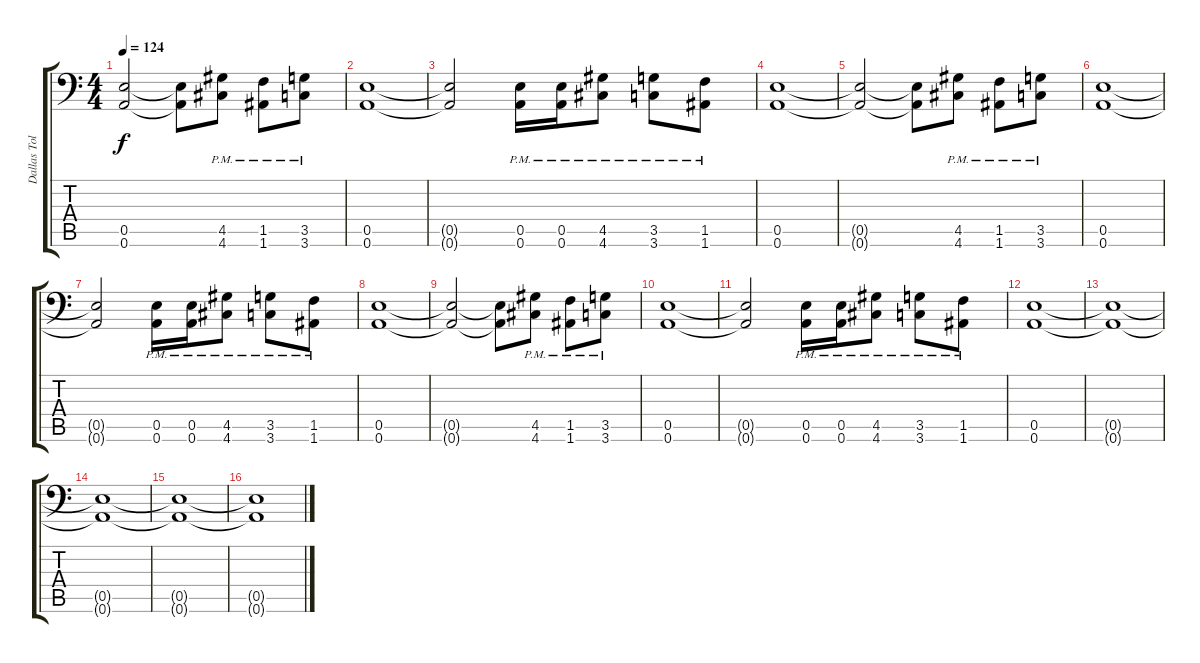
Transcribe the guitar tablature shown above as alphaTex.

\track ("Dallas Toler-Wade" "Dallas Tol") {instrument distortionguitar}
\staff {score tabs}
\tuning (B3 Gb3 D3 A2 E2 A1) {hide}
\ts (4 4)
\tempo 124
\clef f4
\ks c
(0.5{t} 0.6{t}).2{dy f} (0.5{t} 0.6{t}).8 (4.5{pm} 4.6{pm}).8 (1.5{pm} 1.6{pm}).8 (3.5{pm} 3.6{pm}).8 |
(0.5 0.6).1 |
(0.5{t} 0.6{t}).2 (0.5{pm} 0.6{pm}).16 (0.5{pm} 0.6{pm}).16 (4.5{pm} 4.6{pm}).8 (3.5{pm} 3.6{pm}).8 (1.5{pm} 1.6{pm}).8 |
(0.5 0.6).1 |
(0.5{t} 0.6{t}).2 (0.5{t} 0.6{t}).8 (4.5{pm} 4.6{pm}).8 (1.5{pm} 1.6{pm}).8 (3.5{pm} 3.6{pm}).8 |
(0.5 0.6).1 |
(0.5{t} 0.6{t}).2 (0.5{pm} 0.6{pm}).16 (0.5{pm} 0.6{pm}).16 (4.5{pm} 4.6{pm}).8 (3.5{pm} 3.6{pm}).8 (1.5{pm} 1.6{pm}).8 |
(0.5 0.6).1 |
(0.5{t} 0.6{t}).2 (0.5{t} 0.6{t}).8 (4.5{pm} 4.6{pm}).8 (1.5{pm} 1.6{pm}).8 (3.5{pm} 3.6{pm}).8 |
(0.5 0.6).1 |
(0.5{t} 0.6{t}).2 (0.5{pm} 0.6{pm}).16 (0.5{pm} 0.6{pm}).16 (4.5{pm} 4.6{pm}).8 (3.5{pm} 3.6{pm}).8 (1.5{pm} 1.6{pm}).8 |
(0.5 0.6).1{volume 0} |
(0.5{t} 0.6{t}).1 |
(0.5{t} 0.6{t}).1 |
(0.5{t} 0.6{t}).1 |
(0.5{t} 0.6{t}).1
